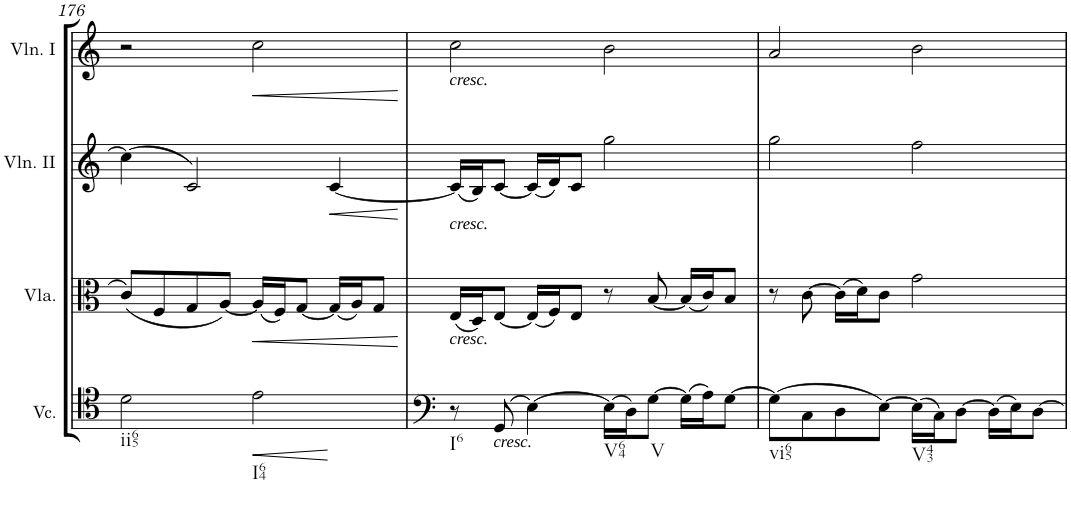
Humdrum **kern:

**kern	**dynam	**kern	**dynam	**kern	**dynam	**kern	**dynam
*part4	*part4	*part3	*part3	*part2	*part2	*part1	*part1
*staff4	*staff4	*staff3	*staff3	*staff2	*staff2	*staff1	*staff1
*I"Violoncello	*	*I"Viola	*	*I"Violin II	*	*I"Violin I	*
*I'Vc.	*	*I'Vla.	*	*I'Vln. II	*	*I'Vln. I	*
!!LO:PB:g=z
*clefC4	*	*clefC3	*	*clefG2	*	*clefG2	*
*k[]	*	*k[]	*	*k[]	*	*k[]	*
*M4/4	*	*M4/4	*	*M4/4	*	*M4/4	*
*met(c)	*	*met(c)	*	*met(c)	*	*met(c)	*
=176	=176	=176	=176	=176	=176	=176	=176
!LO:TX:b:t=ii65	!	!	!	!	!	!	!
2d\	.	(8c/L	.	(4cc\]	.	2r	.
.	.	8F/	.	.	.	.	.
.	.	8G/	.	2c/)	.	.	.
.	.	[8A/J)	.	.	.	.	.
!LO:TX:b:t=I64	!	!	!	!	!	!	!
!	!LO:HP:b	!	!LO:HP:b	!	!	!	!LO:HP:b
2e\	<	(16A/LL]	<	.	.	2cc\	<
.	.	16F/J)	.	.	.	.	.
.	.	[8G/J	.	.	.	.	.
!	!	!	!	!	!LO:HP:b	!	!
.	.	(16G/LL]	.	[4c/	<	.	.
.	.	16A/J)	.	.	.	.	.
.	.	8G/J	.	.	.	.	.
.	[	.	[	.	[	.	[
=177	=177	=177	=177	=177	=177	=177	=177
!	!	!	!	!	!	!LO:TX:b:i:t=cresc.	!
!	!	!	!	!LO:TX:b:t=cresc.	!	!	!
!	!	!LO:TX:b:i:t=cresc.	!	!	!	!	!
!LO:TX:b:t=I6	!	!	!	!	!	!	!
8r	.	(16E/LL	.	(16c/LL]	.	2cc\	.
.	.	16D/J)	.	16B/J)	.	.	.
!LO:TX:b:i:t=cresc.	!	!	!	!	!	!	!
(8GG/	.	[8E/J	.	[8c/J	.	.	.
[4E\)	.	(16E/LL]	.	(16c/LL]	.	.	.
.	.	16F/J)	.	16d/J)	.	.	.
.	.	8E/J	.	8c/J	.	.	.
!LO:TX:b:t=V64	!	!	!	!	!	!	!
(16E\LL]	.	8r	.	2gg\	.	2b\	.
16D\J)	.	.	.	.	.	.	.
!LO:TX:b:t=V	!	!	!	!	!	!	!
[8G\J	.	[8B/	.	.	.	.	.
(16G\LL]	.	(16B/LL]	.	.	.	.	.
16A\J)	.	16c/J)	.	.	.	.	.
[8G\J	.	8B/J	.	.	.	.	.
=178	=178	=178	=178	=178	=178	=178	=178
!LO:TX:b:t=vi65	!	!	!	!	!	!	!
(8G\L]	.	8r	.	2gg\	.	2a/	.
8C\	.	[8c\	.	.	.	.	.
8D\	.	(16c\LL]	.	.	.	.	.
.	.	16d\J)	.	.	.	.	.
[8E\J)	.	8c\J	.	.	.	.	.
!LO:TX:b:t=V43	!	!	!	!	!	!	!
(16E\LL]	.	2g\	.	2ff\	.	2b\	.
16C\J)	.	.	.	.	.	.	.
[8D\J	.	.	.	.	.	.	.
(16D\LL]	.	.	.	.	.	.	.
16E\J)	.	.	.	.	.	.	.
[8D\J	.	.	.	.	.	.	.
=	=	=	=	=	=	=	=
*-	*-	*-	*-	*-	*-	*-	*-
